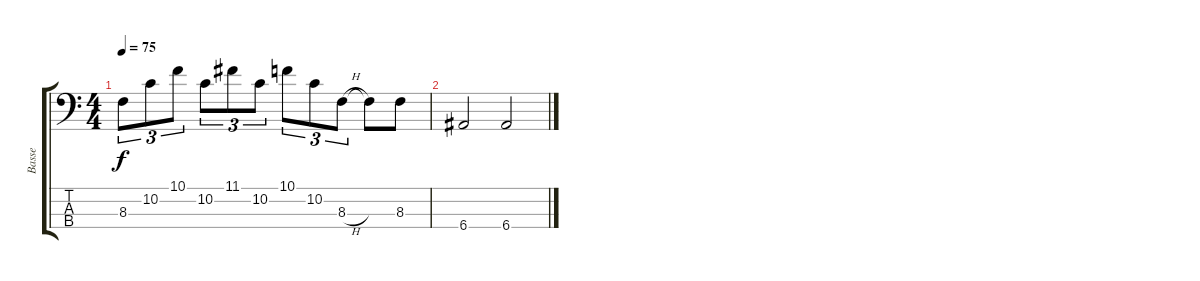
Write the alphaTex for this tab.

\track ("Basse" "Basse") {instrument electricbassfinger}
\staff {score tabs}
\tuning (G2 D2 A1 E1) {hide}
\ts (4 4)
\tempo 75
\clef f4
\ks c
8.3.8{tu (3 2) dy f} 10.2.8{tu (3 2)} 10.1.8{tu (3 2)} 10.2.8{tu (3 2)} 11.1.8{tu (3 2)} 10.2.8{tu (3 2)} 10.1.8{tu (3 2)} 10.2.8{tu (3 2)} 8.3{h}.8{tu (3 2)} 8.3{t}.8 8.3.8 |
6.4.2 6.4.2
